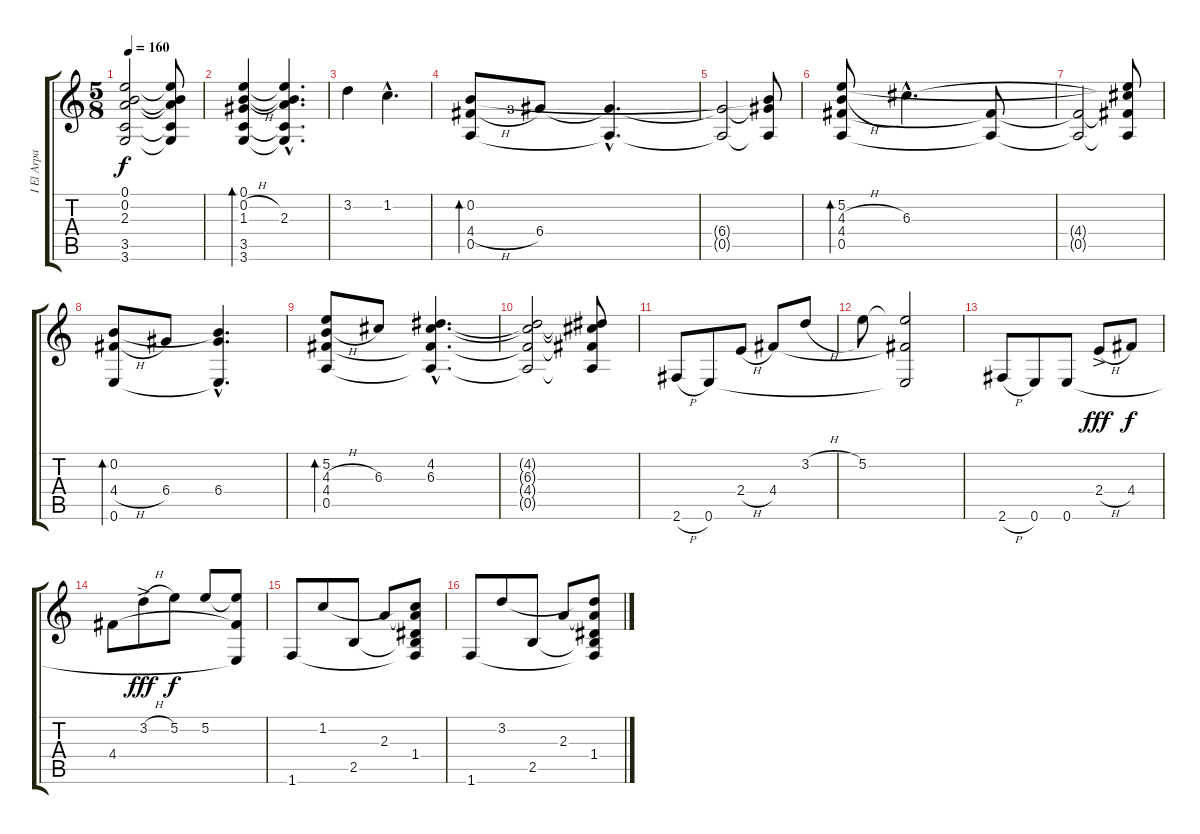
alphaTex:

\track ("I El Arpa Del Guerrero" "I El Arpa ") {instrument acousticguitarnylon}
\staff {score tabs}
\tuning (E4 B3 G3 D3 A2 E2) {hide}
\ts (5 8)
\tempo 160
\clef g2
\ks c
(0.1{t} 0.2{t} 2.3{t} 3.5{t} 3.6{t}).2{dy f} (0.1{t} 0.2{t} 2.3{t} 3.5{t} 3.6{t}).8 |
(0.1 0.2{h} 1.3 3.5 3.6).4{bd 240} (0.1{hac t} 0.2{hac t} 2.3{hac} 3.5{hac t} 3.6{hac t}).4{d} |
3.2.4 1.2{hac}.4{d} |
(0.2 4.4{h} 0.5).8{bd 240} 6.4{lf 4}.8 (6.4{hac t} 0.5{hac t}).4{d} |
(6.4{t} 0.5{t}).2 (0.2{t} 6.4{t} 0.5{t}).8 |
(5.2 4.3{h} 4.4 0.5).8{bd 240} 6.3{hac}.4{d} (4.4{t} 0.5{t}).8 |
(4.4{t} 0.5{t}).2 (5.2{t} 6.3{t} 4.4{t} 0.5{t}).8 |
(0.2 4.4{h} 0.6).8{bd 240} 6.4.8 (0.2{hac t} 6.4{hac} 0.6{hac t}).4{d} |
(5.2 4.3{h} 4.4 0.5).8{bd 240} 6.3.8 (4.2{hac} 6.3{hac} 4.4{hac t} 0.5{hac t}).4{d} |
(4.2{t} 6.3{t} 4.4{t} 0.5{t}).2 (4.2{t} 6.3{t} 4.4{t} 0.5{t}).8 |
2.6{h}.8 0.6.8 2.4{h}.8 4.4.8 3.2{h}.8 |
5.2.8 (5.2{t} 4.4{t} 0.6{t}).2 |
2.6{h}.8 0.6.8 0.6.8 2.4{h ac}.8{dy fff} 4.4.8{dy f} |
4.4.8 3.2{h ac}.8{dy fff} 5.2.8{dy f} 5.2.8 (5.2{t} 4.4{t} 0.6{t}).8 |
1.6.8 1.2.8 2.5.8 2.3.8 (1.2{t} 2.3{t} 1.4 2.5{t} 1.6{t}).8 |
1.6.8 3.2.8 2.5.8 2.3.8 (3.2{t} 2.3{t} 1.4 2.5{t} 1.6{t}).8
